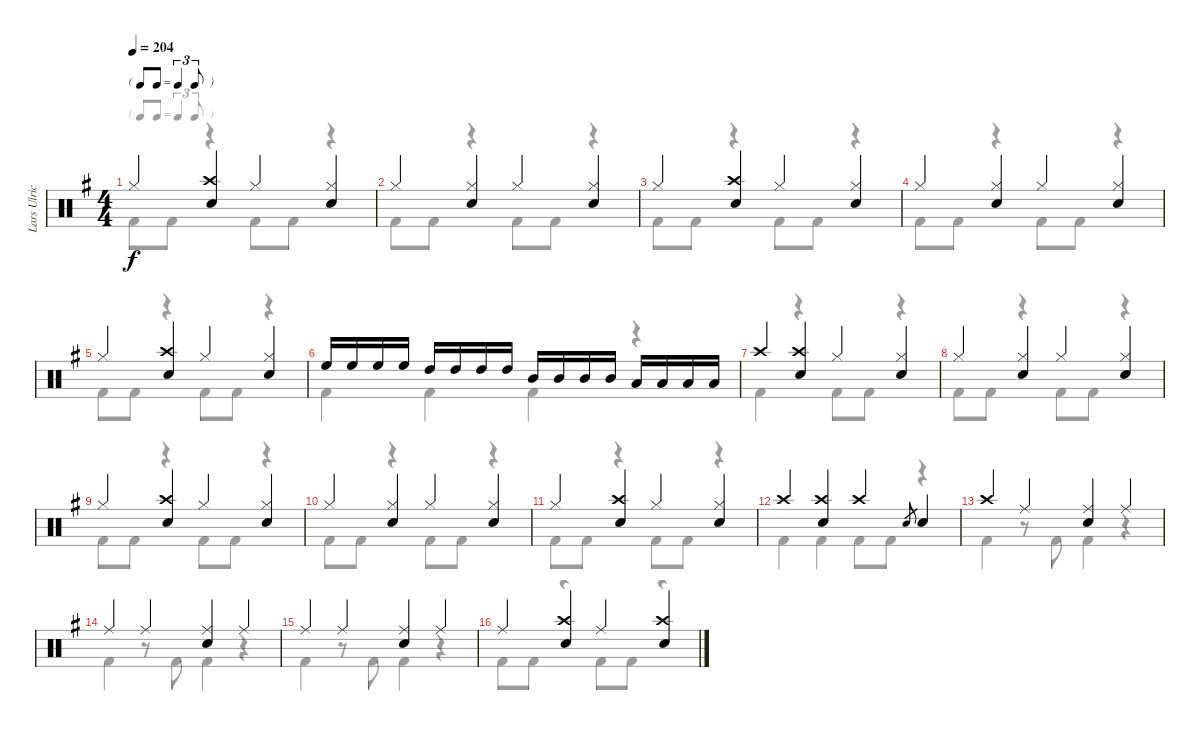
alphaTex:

\track ("Lars Ulrich" "Lars Ulric") {instrument percussion}
\staff {score}
\articulation defaults
\voice
\ts (4 4)
\tf triplet8th
\tempo 204
\clef neutral
\ks eminor "Hi-Hat (closed)".4{dy f}
("Crash high (hit)" "Snare (hit) 2").4 "Hi-Hat (closed)".4 ("Hi-Hat (closed)" "Snare (hit) 2").4 |
"Hi-Hat (closed)".4 ("Hi-Hat (closed)" "Snare (hit) 2").4 "Hi-Hat (closed)".4 ("Hi-Hat (closed)" "Snare (hit) 2").4 |
"Hi-Hat (closed)".4 ("Crash high (hit)" "Snare (hit) 2").4 "Hi-Hat (closed)".4 ("Hi-Hat (closed)" "Snare (hit) 2").4 |
"Hi-Hat (closed)".4 ("Hi-Hat (closed)" "Snare (hit) 2").4 "Hi-Hat (closed)".4 ("Hi-Hat (closed)" "Snare (hit) 2").4 |
"Hi-Hat (closed)".4 ("Crash high (hit)" "Snare (hit) 2").4 "Hi-Hat (closed)".4 ("Hi-Hat (closed)" "Snare (hit) 2").4 |
"High Floor Tom (hit)".16 "High Floor Tom (hit)".16 "High Floor Tom (hit)".16 "High Floor Tom (hit)".16 "High Tom (hit)".16 "High Tom (hit)".16 "High Tom (hit)".16 "High Tom (hit)".16 "Mid Tom (hit)".16 "Mid Tom (hit)".16 "Mid Tom (hit)".16 "Mid Tom (hit)".16 "Low Tom (hit)".16 "Low Tom (hit)".16 "Low Tom (hit)".16 "Low Tom (hit)".16 |
"Crash high (hit)".4 ("Crash high (hit)" "Snare (hit) 2").4 "Hi-Hat (closed)".4 ("Hi-Hat (closed)" "Snare (hit) 2").4 |
"Hi-Hat (closed)".4 ("Hi-Hat (closed)" "Snare (hit) 2").4 "Hi-Hat (closed)".4 ("Hi-Hat (closed)" "Snare (hit) 2").4 |
"Hi-Hat (closed)".4 ("Crash high (hit)" "Snare (hit) 2").4 "Hi-Hat (closed)".4 ("Hi-Hat (closed)" "Snare (hit) 2").4 |
"Hi-Hat (closed)".4 ("Hi-Hat (closed)" "Snare (hit) 2").4 "Hi-Hat (closed)".4 ("Hi-Hat (closed)" "Snare (hit) 2").4 |
"Hi-Hat (closed)".4 ("Crash high (hit)" "Snare (hit) 2").4 "Hi-Hat (closed)".4 ("Hi-Hat (closed)" "Snare (hit) 2").4 |
"Crash high (hit)".4 ("Crash high (hit)" "Snare (hit) 2").4 "Crash high (hit)".4 "Snare (hit) 2"{h}.8{gr} "Snare (hit) 2".4 |
"Crash high (hit)".4 "Ride (middle)".4 ("Ride (middle)" "Snare (hit) 2").4 "Ride (middle)".4 |
"Ride (middle)".4 "Ride (middle)".4 ("Ride (middle)" "Snare (hit) 2").4 "Ride (middle)".4 |
"Ride (middle)".4 "Ride (middle)".4 ("Ride (middle)" "Snare (hit) 2").4 "Ride (middle)".4 |
"Ride (middle)".4 ("Crash high (hit)" "Snare (hit) 2").4 "Ride (middle)".4 ("Crash high (hit)" "Snare (hit) 2").4
\voice
\clef neutral
\ottava regular
\simile none
\ks eminor "Kick (hit) 2".8{dy f} "Kick (hit) 2".8
r.4 "Kick (hit) 2".8 "Kick (hit) 2".8 r.4 |
"Kick (hit) 2".8 "Kick (hit) 2".8 r.4 "Kick (hit) 2".8 "Kick (hit) 2".8 r.4 |
"Kick (hit) 2".8 "Kick (hit) 2".8 r.4 "Kick (hit) 2".8 "Kick (hit) 2".8 r.4 |
"Kick (hit) 2".8 "Kick (hit) 2".8 r.4 "Kick (hit) 2".8 "Kick (hit) 2".8 r.4 |
"Kick (hit) 2".8 "Kick (hit) 2".8 r.4 "Kick (hit) 2".8 "Kick (hit) 2".8 r.4 |
"Kick (hit) 2".4 "Kick (hit) 2".4 "Kick (hit) 2".4 r.4 |
"Kick (hit) 2".4 r.4 "Kick (hit) 2".8 "Kick (hit) 2".8 r.4 |
"Kick (hit) 2".8 "Kick (hit) 2".8 r.4 "Kick (hit) 2".8 "Kick (hit) 2".8 r.4 |
"Kick (hit) 2".8 "Kick (hit) 2".8 r.4 "Kick (hit) 2".8 "Kick (hit) 2".8 r.4 |
"Kick (hit) 2".8 "Kick (hit) 2".8 r.4 "Kick (hit) 2".8 "Kick (hit) 2".8 r.4 |
"Kick (hit) 2".8 "Kick (hit) 2".8 r.4 "Kick (hit) 2".8 "Kick (hit) 2".8 r.4 |
"Kick (hit) 2".4 "Kick (hit) 2".4 "Kick (hit) 2".8 "Kick (hit) 2".8 r.4 |
"Kick (hit) 2".4 r.8 "Kick (hit) 2".8 "Kick (hit) 2".4 r.4 |
"Kick (hit) 2".4 r.8 "Kick (hit) 2".8 "Kick (hit) 2".4 r.4 |
"Kick (hit) 2".4 r.8 "Kick (hit) 2".8 "Kick (hit) 2".4 r.4 |
"Kick (hit) 2".8 "Kick (hit) 2".8 r.4 "Kick (hit) 2".8 "Kick (hit) 2".8 r.4
